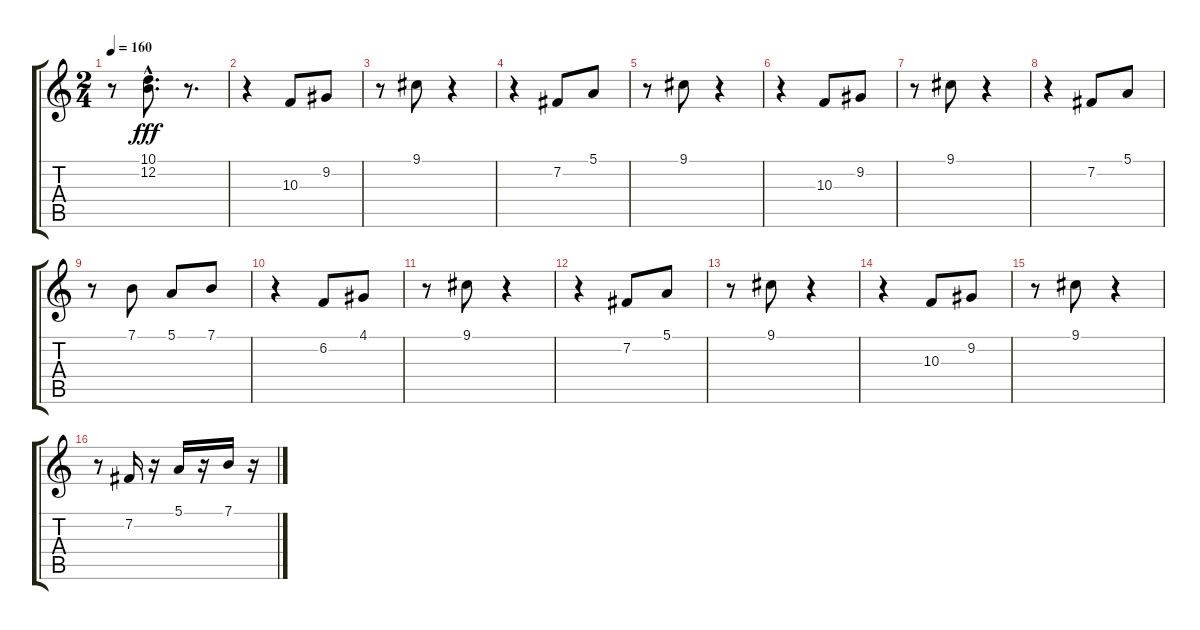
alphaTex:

\track "" {instrument altosax}
\staff {score tabs}
\tuning (E4 B3 G3 D3 A2 E2) {hide}
\ts (2 4)
\tempo 160
\clef g2
\ks c
r.8{dy fff} (10.1{hac} 12.2{hac}).8{d} r.8{d} |
r.4 10.3.8 9.2.8 |
r.8 9.1.8 r.4 |
r.4 7.2.8 5.1.8 |
r.8 9.1.8 r.4 |
r.4 10.3.8 9.2.8 |
r.8 9.1.8 r.4 |
r.4 7.2.8 5.1.8 |
r.8 7.1.8 5.1.8 7.1.8 |
r.4 6.2.8 4.1.8 |
r.8 9.1.8 r.4 |
r.4 7.2.8 5.1.8 |
r.8 9.1.8 r.4 |
r.4 10.3.8 9.2.8 |
r.8 9.1.8 r.4 |
r.8 7.2.16 r.16 5.1.16 r.16 7.1.16 r.16
